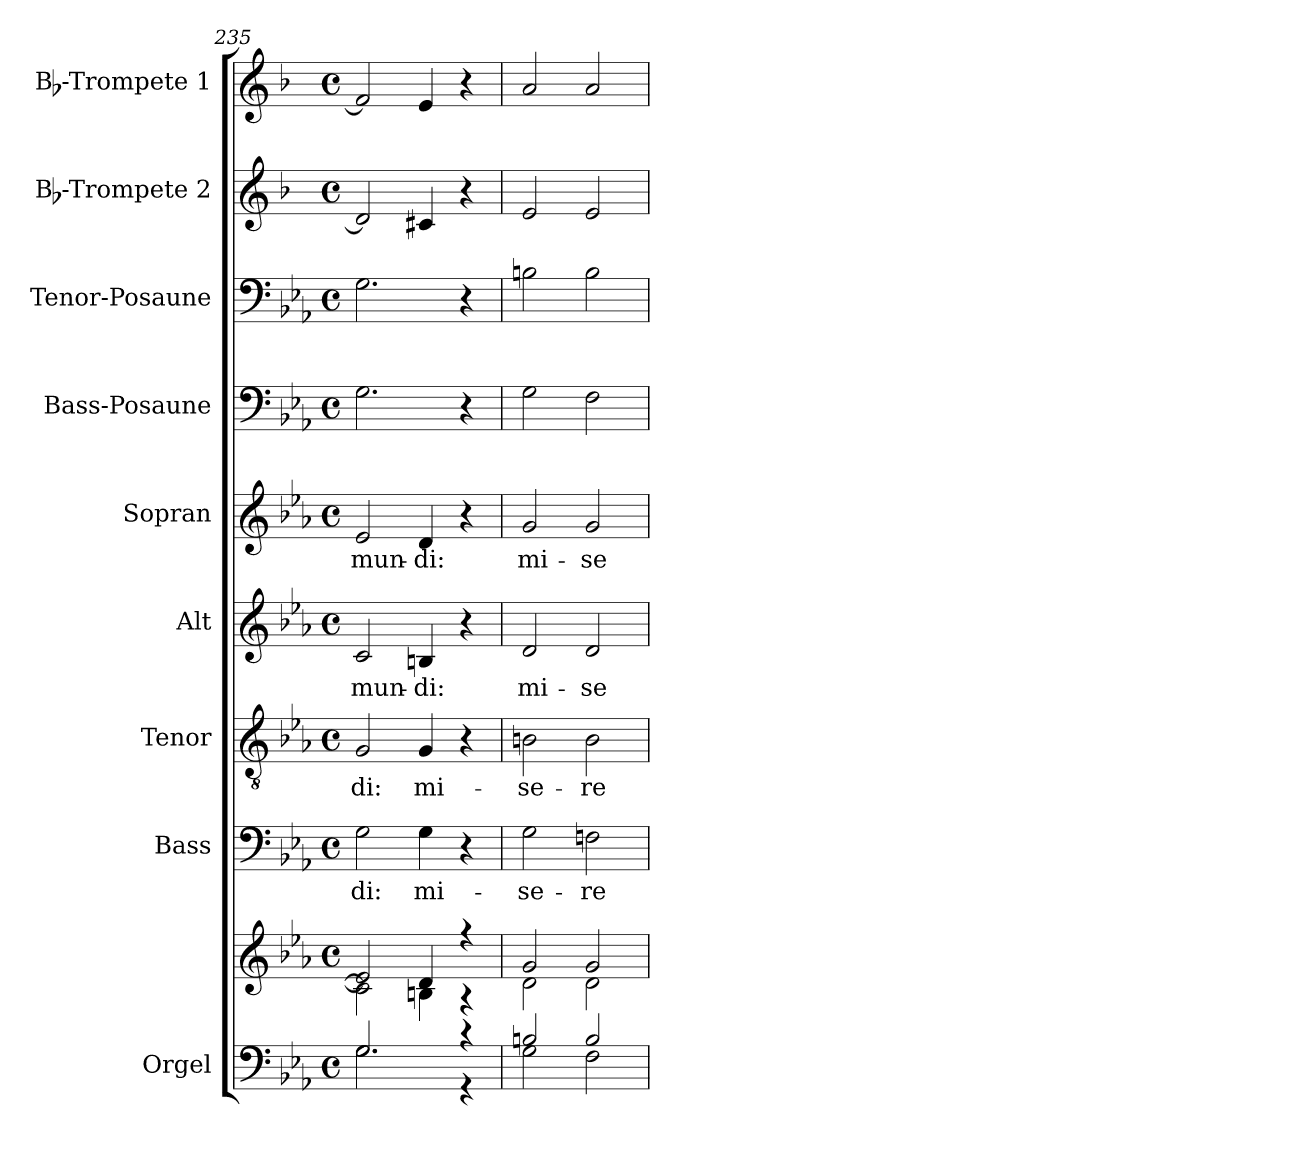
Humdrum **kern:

**kern	**kern	**kern	**text	**kern	**text	**kern	**text	**kern	**text	**kern	**kern	**kern	**kern
*part9	*part9	*part8	*part8	*part7	*part7	*part6	*part6	*part5	*part5	*part4	*part3	*part2	*part1
*staff10	*staff9	*staff8	*staff8	*staff7	*staff7	*staff6	*staff6	*staff5	*staff5	*staff4	*staff3	*staff2	*staff1
*I"Orgel	*	*I"Bass	*	*I"Tenor	*	*I"Alt	*	*I"Sopran	*	*I"Bass-Posaune	*I"Tenor-Posaune	*I"Bb-Trompete 2	*I"Bb-Trompete 1
*I'Org.	*	*I'B.	*	*I'T.	*	*I'A.	*	*I'S.	*	*I'B. Pos.	*I'T. Pos.	*I'Trp. 2	*I'Trp. 1
*clefF4	*clefG2	*clefF4	*	*clefGv2	*	*clefG2	*	*clefG2	*	*clefF4	*clefF4	*clefG2	*clefG2
*	*	*	*	*	*	*	*	*	*	*	*	*ITrd1c2	*ITrd1c2
*k[b-e-a-]	*k[b-e-a-]	*k[b-e-a-]	*	*k[b-e-a-]	*	*k[b-e-a-]	*	*k[b-e-a-]	*	*k[b-e-a-]	*k[b-e-a-]	*k[b-e-a-]	*k[b-e-a-]
*E-:	*E-:	*E-:	*	*E-:	*	*E-:	*	*E-:	*	*E-:	*E-:	*E-:	*E-:
*M4/4	*M4/4	*M4/4	*	*M4/4	*	*M4/4	*	*M4/4	*	*M4/4	*M4/4	*M4/4	*M4/4
*met(c)	*met(c)	*met(c)	*	*met(c)	*	*met(c)	*	*met(c)	*	*met(c)	*met(c)	*met(c)	*met(c)
=235	=235	=235	=235	=235	=235	=235	=235	=235	=235	=235	=235	=235	=235
*^	*^	*	*	*	*	*	*	*	*	*	*	*	*
!	!	!	!	!	!LO:LY:b	!	!LO:LY:b	!	!LO:LY:b	!	!LO:LY:b	!	!	!	!
2.G/	2.G\	2e-/]	2c\]	2G\	-di:	2G/	-di:	2c/	mun-	2e-/	mun-	2.G\	2.G\	2c/]	2e-/]
!	!	!	!	!	!LO:LY:b	!	!LO:LY:b	!	!LO:LY:b	!	!LO:LY:b	!	!	!	!
.	.	4d/	4Bn\	4G\	mi-	4G/	mi-	4Bn/	-di:	4d/	-di:	.	.	4Bn/	4d/
4r	4r	4r	4r	4r	.	4r	.	4r	.	4r	.	4r	4r	4r	4r
=236	=236	=236	=236	=236	=236	=236	=236	=236	=236	=236	=236	=236	=236	=236	=236
!	!	!	!	!	!LO:LY:b	!	!LO:LY:b	!	!LO:LY:b	!	!LO:LY:b	!	!	!	!
2Bn/	2G\	2g/	2d\	2G\	-se-	2Bn\	-se-	2d/	mi-	2g/	mi-	2G\	2Bn\	2d/	2g/
!	!	!	!	!	!LO:LY:b	!	!LO:LY:b	!	!LO:LY:b	!	!LO:LY:b	!	!	!	!
2B/	2F\	2g/	2d\	2Fn\	-re-	2B\	-re-	2d/	-se-	2g/	-se-	2F\	2B\	2d/	2g/
*v	*v	*	*	*	*	*	*	*	*	*	*	*	*	*	*
*	*v	*v	*	*	*	*	*	*	*	*	*	*	*	*
=	=	=	=	=	=	=	=	=	=	=	=	=	=
*-	*-	*-	*-	*-	*-	*-	*-	*-	*-	*-	*-	*-	*-
